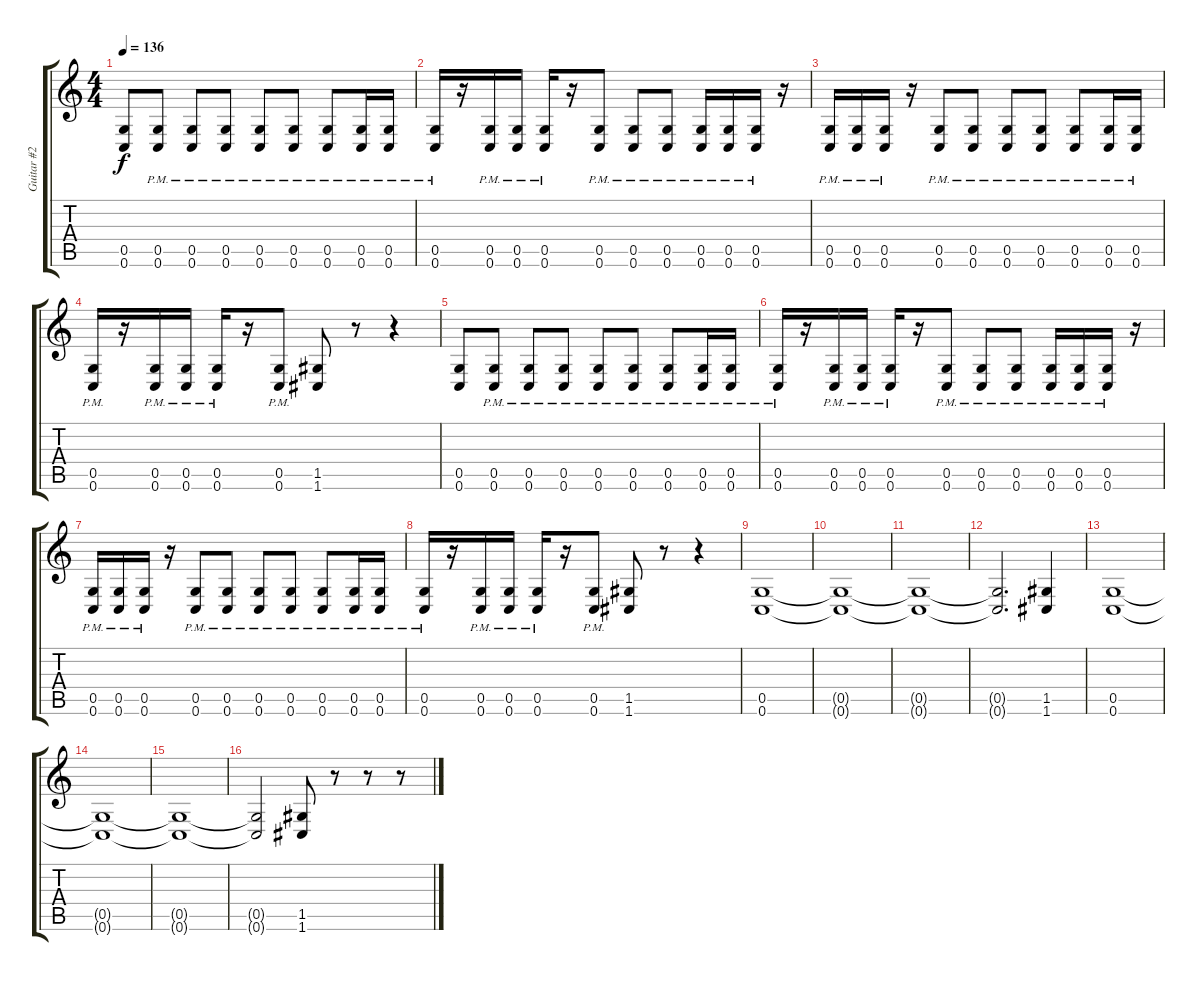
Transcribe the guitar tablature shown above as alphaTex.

\track ("Guitar #2 [Earl Pitts]" "Guitar #2 ") {instrument distortionguitar}
\staff {score tabs}
\tuning (D4 A3 F3 C3 G2 C2) {hide}
\ts (4 4)
\tempo 136
\clef g2
\ks c
(0.5 0.6).8{dy f} (0.5{pm} 0.6{pm}).8 (0.5{pm} 0.6{pm}).8 (0.5{pm} 0.6{pm}).8 (0.5{pm} 0.6{pm}).8 (0.5{pm} 0.6{pm}).8 (0.5{pm} 0.6{pm}).8 (0.5{pm} 0.6{pm}).16 (0.5{pm} 0.6{pm}).16 |
(0.5{pm} 0.6{pm}).16 r.16 (0.5{pm} 0.6{pm}).16 (0.5{pm} 0.6{pm}).16 (0.5{pm} 0.6{pm}).16 r.16 (0.5{pm} 0.6{pm}).8 (0.5{pm} 0.6{pm}).8 (0.5{pm} 0.6{pm}).8 (0.5{pm} 0.6{pm}).16 (0.5{pm} 0.6{pm}).16 (0.5{pm} 0.6{pm}).16 r.16 |
(0.5{pm} 0.6{pm}).16 (0.5{pm} 0.6{pm}).16 (0.5{pm} 0.6{pm}).16 r.16 (0.5{pm} 0.6{pm}).8 (0.5{pm} 0.6{pm}).8 (0.5{pm} 0.6{pm}).8 (0.5{pm} 0.6{pm}).8 (0.5{pm} 0.6{pm}).8 (0.5{pm} 0.6{pm}).16 (0.5{pm} 0.6{pm}).16 |
(0.5{pm} 0.6{pm}).16 r.16 (0.5{pm} 0.6{pm}).16 (0.5{pm} 0.6{pm}).16 (0.5{pm} 0.6{pm}).16 r.16 (0.5{pm} 0.6{pm}).8 (1.5 1.6).8 r.8 r.4 |
(0.5 0.6).8 (0.5{pm} 0.6{pm}).8 (0.5{pm} 0.6{pm}).8 (0.5{pm} 0.6{pm}).8 (0.5{pm} 0.6{pm}).8 (0.5{pm} 0.6{pm}).8 (0.5{pm} 0.6{pm}).8 (0.5{pm} 0.6{pm}).16 (0.5{pm} 0.6{pm}).16 |
(0.5{pm} 0.6{pm}).16 r.16 (0.5{pm} 0.6{pm}).16 (0.5{pm} 0.6{pm}).16 (0.5{pm} 0.6{pm}).16 r.16 (0.5{pm} 0.6{pm}).8 (0.5{pm} 0.6{pm}).8 (0.5{pm} 0.6{pm}).8 (0.5{pm} 0.6{pm}).16 (0.5{pm} 0.6{pm}).16 (0.5{pm} 0.6{pm}).16 r.16 |
(0.5{pm} 0.6{pm}).16 (0.5{pm} 0.6{pm}).16 (0.5{pm} 0.6{pm}).16 r.16 (0.5{pm} 0.6{pm}).8 (0.5{pm} 0.6{pm}).8 (0.5{pm} 0.6{pm}).8 (0.5{pm} 0.6{pm}).8 (0.5{pm} 0.6{pm}).8 (0.5{pm} 0.6{pm}).16 (0.5{pm} 0.6{pm}).16 |
(0.5{pm} 0.6{pm}).16 r.16 (0.5{pm} 0.6{pm}).16 (0.5{pm} 0.6{pm}).16 (0.5{pm} 0.6{pm}).16 r.16 (0.5{pm} 0.6{pm}).8 (1.5 1.6).8 r.8 r.4 |
(0.5 0.6).1 |
(0.5{t} 0.6{t}).1 |
(0.5{t} 0.6{t}).1 |
(0.5{t} 0.6{t}).2{d} (1.5 1.6).4 |
(0.5 0.6).1 |
(0.5{t} 0.6{t}).1 |
(0.5{t} 0.6{t}).1 |
(0.5{t} 0.6{t}).2 (1.5 1.6).8 r.8 r.8 r.8
